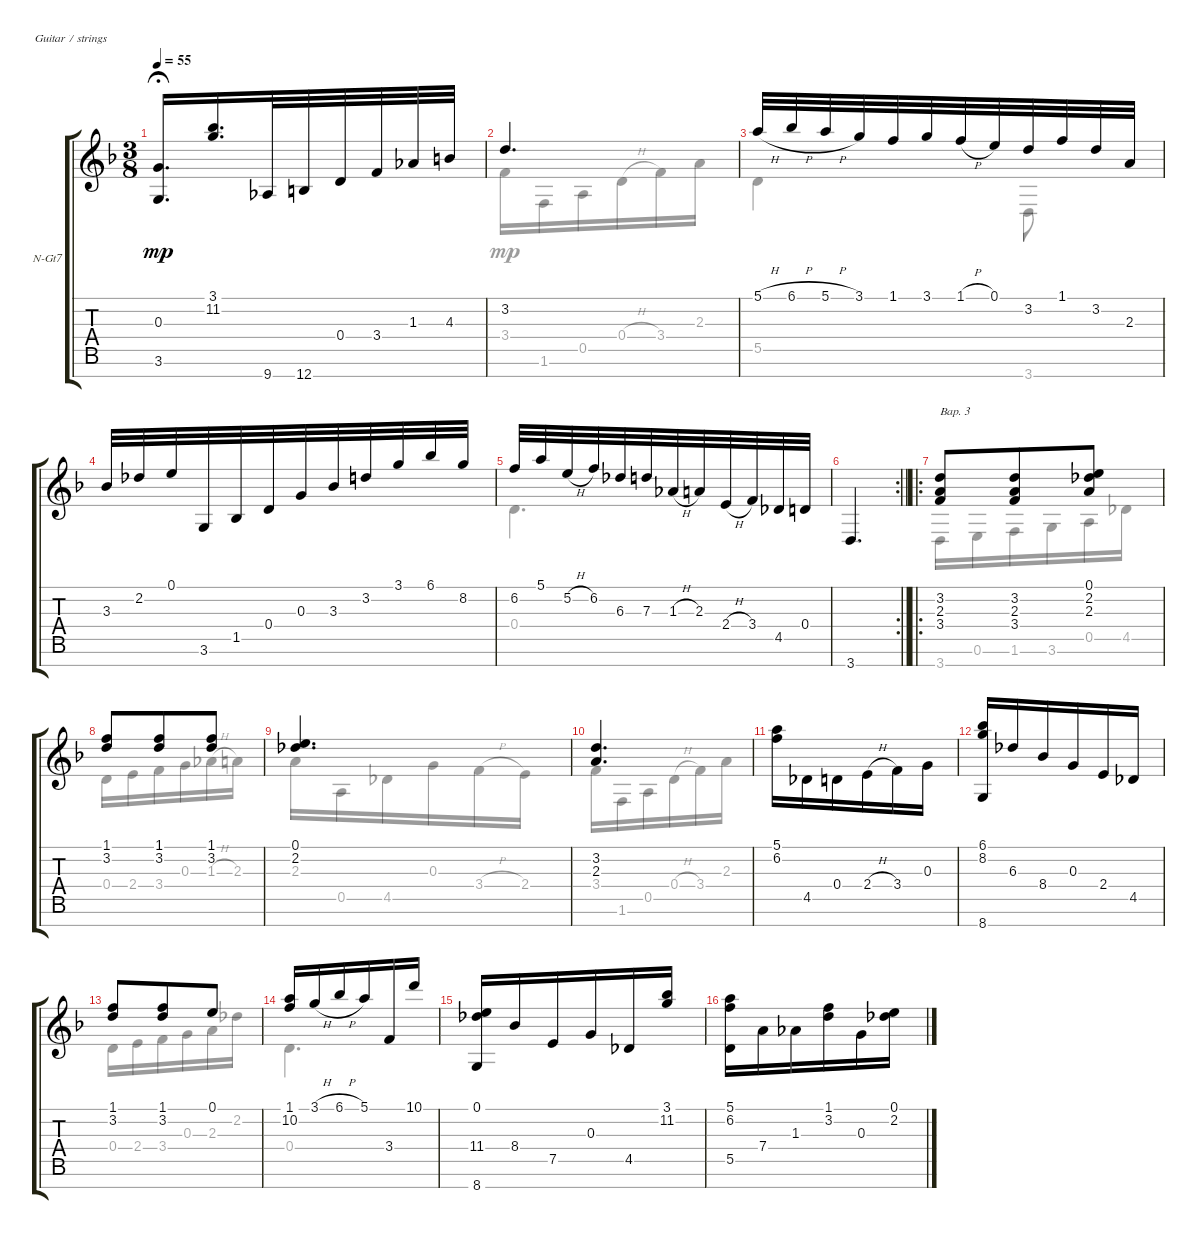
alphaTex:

\defaultSystemsLayout 4
\bracketExtendMode groupsimilarinstruments
\firstSystemTrackNameOrientation horizontal
\otherSystemsTrackNameOrientation horizontal
\track ("7-струнная гитара" "N-Gt7") {instrument acousticguitarnylon}
\staff {score tabs}
\tuning (E4 B3 G3 D3 A2 E2 B1)
\voice
\ts (3 8)
\tempo 55
\clef g2
\ks f
(0.3 3.6).16{d dy mp fermata (medium 0.5)} (3.1 11.2).16{d} 9.7.32 12.7.32 0.4.32 3.4.32 1.3.32 4.3.32 |
3.2.4{d} |
5.1{h}.32 6.1{h}.32 5.1{h}.32 3.1.32 1.1.32 3.1.32 1.1{h}.32 0.1.32 3.2.32 1.1.32 3.2.32 2.3.32 |
3.3.32 2.2.32 0.1.32 3.6.32 1.5.32 0.4.32 0.3.32 3.3.32 3.2.32 3.1.32 6.1.32 8.2.32 |
6.2.32 5.1.32 5.2{h}.32 6.2.32 6.3.32 7.3.32 1.3{h}.32 2.3.32 2.4{h}.32 3.4.32 4.5.32 0.4.32 |
\rc 2
\barLineRight lightlight
3.7.4{d} |
\ro
(3.2 2.3 3.4).8{txt "Вар. 3"} (3.4 2.3 3.2).8 (0.1 2.2 2.3).8 |
(1.1 3.2).8 (3.2 1.1).8 (1.1 3.2).8 |
(2.2 0.1).4{d} |
(3.2 2.3).4{d} |
(5.1 6.2).16 4.5.16 0.4.16 2.4{h}.16 3.4.16 0.3.16 |
(6.1 8.2 8.7).16 6.3.16 8.4.16 0.3.16 2.4.16 4.5.16 |
(3.2 1.1).8 (1.1 3.2).8 0.1.8 |
(1.1 10.2).16 3.1{h}.16 6.1{h}.16 5.1.16 3.4.16 10.1.16 |
(0.1 11.4 8.7).16 8.4.16 7.5.16 0.3.16 4.5.16 (3.1 11.2).16 |
(5.1 6.2 5.5).16 7.4.16 1.3.16 (3.2 1.1).16 0.3.16 (2.2 0.1).16
\voice
\clef g2
\ottava regular
\simile none
\ks f
|
3.4.16 1.6.16 0.5.16 0.4{h}.16 3.4.16 2.3.16 |
5.5.4 3.7.8 |
|
0.4.4{d} |
\barLineRight lightlight
|
3.7.16 0.6.16 1.6.16 3.6.16 0.5.16 4.5.16 |
0.4.16 2.4.16 3.4.16 0.3.16 1.3{h}.16 2.3.16 |
2.3.16 0.5.16 4.5.16 0.3.16 3.4{h}.16 2.4.16 |
3.4.16 1.6.16 0.5.16 0.4{h}.16 3.4.16 2.3.16 |
|
|
0.4.16 2.4.16 3.4.16 0.3.16 2.3.16 2.2.16 |
0.4.4{d} |
|
